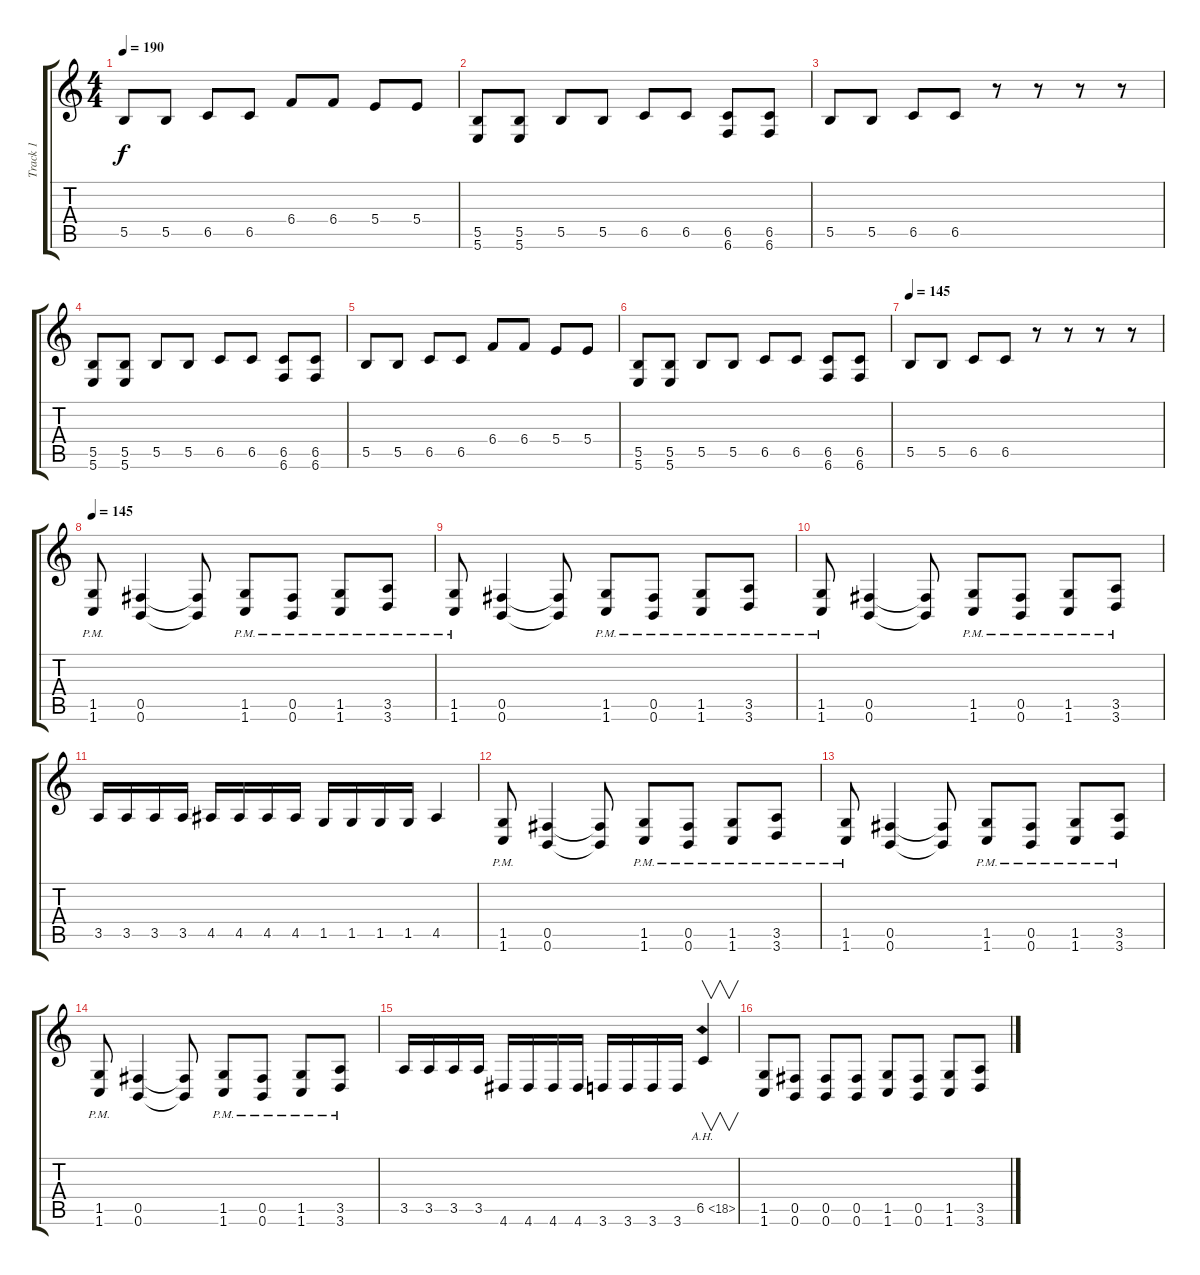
\track ("Track 1" "Track 1") {instrument distortionguitar}
\staff {score tabs}
\tuning (Db4 Ab3 E3 B2 Gb2 B1) {hide}
\ts (4 4)
\tempo 190
\clef g2
\ks c
5.5.8{dy f} 5.5.8 6.5.8 6.5.8 6.4.8 6.4.8 5.4.8 5.4.8 |
(5.5 5.6).8 (5.5 5.6).8 5.5.8 5.5.8 6.5.8 6.5.8 (6.5 6.6).8 (6.5 6.6).8 |
5.5.8 5.5.8 6.5.8 6.5.8 r.8 r.8 r.8 r.8 |
(5.5 5.6).8 (5.5 5.6).8 5.5.8 5.5.8 6.5.8 6.5.8 (6.5 6.6).8 (6.5 6.6).8 |
5.5.8 5.5.8 6.5.8 6.5.8 6.4.8 6.4.8 5.4.8 5.4.8 |
(5.5 5.6).8 (5.5 5.6).8 5.5.8 5.5.8 6.5.8 6.5.8 (6.5 6.6).8 (6.5 6.6).8 |
\tempo 145
5.5.8 5.5.8 6.5.8 6.5.8 r.8 r.8 r.8 r.8 |
\tempo 145
(1.5{pm} 1.6{pm}).8 (0.5 0.6).4 (0.5{t} 0.6{t}).8 (1.5{pm} 1.6{pm}).8 (0.5{pm} 0.6{pm}).8 (1.5{pm} 1.6{pm}).8 (3.5{pm} 3.6{pm}).8 |
(1.5{pm} 1.6{pm}).8 (0.5 0.6).4 (0.5{t} 0.6{t}).8 (1.5{pm} 1.6{pm}).8 (0.5{pm} 0.6{pm}).8 (1.5{pm} 1.6{pm}).8 (3.5{pm} 3.6{pm}).8 |
(1.5{pm} 1.6{pm}).8 (0.5 0.6).4 (0.5{t} 0.6{t}).8 (1.5{pm} 1.6{pm}).8 (0.5{pm} 0.6{pm}).8 (1.5{pm} 1.6{pm}).8 (3.5{pm} 3.6{pm}).8 |
3.5.16{volume 13} 3.5.16 3.5.16 3.5.16 4.5.16 4.5.16 4.5.16 4.5.16 1.5.16 1.5.16 1.5.16 1.5.16 4.5.4 |
(1.5{pm} 1.6{pm}).8 (0.5 0.6).4 (0.5{t} 0.6{t}).8 (1.5{pm} 1.6{pm}).8 (0.5{pm} 0.6{pm}).8 (1.5{pm} 1.6{pm}).8 (3.5{pm} 3.6{pm}).8 |
(1.5{pm} 1.6{pm}).8 (0.5 0.6).4 (0.5{t} 0.6{t}).8 (1.5{pm} 1.6{pm}).8 (0.5{pm} 0.6{pm}).8 (1.5{pm} 1.6{pm}).8 (3.5{pm} 3.6{pm}).8 |
(1.5{pm} 1.6{pm}).8 (0.5 0.6).4 (0.5{t} 0.6{t}).8 (1.5{pm} 1.6{pm}).8 (0.5{pm} 0.6{pm}).8 (1.5{pm} 1.6{pm}).8 (3.5{pm} 3.6{pm}).8 |
3.5.16{volume 13} 3.5.16 3.5.16 3.5.16 4.6.16 4.6.16 4.6.16 4.6.16 3.6.16 3.6.16 3.6.16 3.6.16 6.5{ah 12}.4{v} |
(1.5 1.6).8 (0.5 0.6).8 (0.5 0.6).8 (0.5 0.6).8 (1.5 1.6).8 (0.5 0.6).8 (1.5 1.6).8 (3.5 3.6).8
